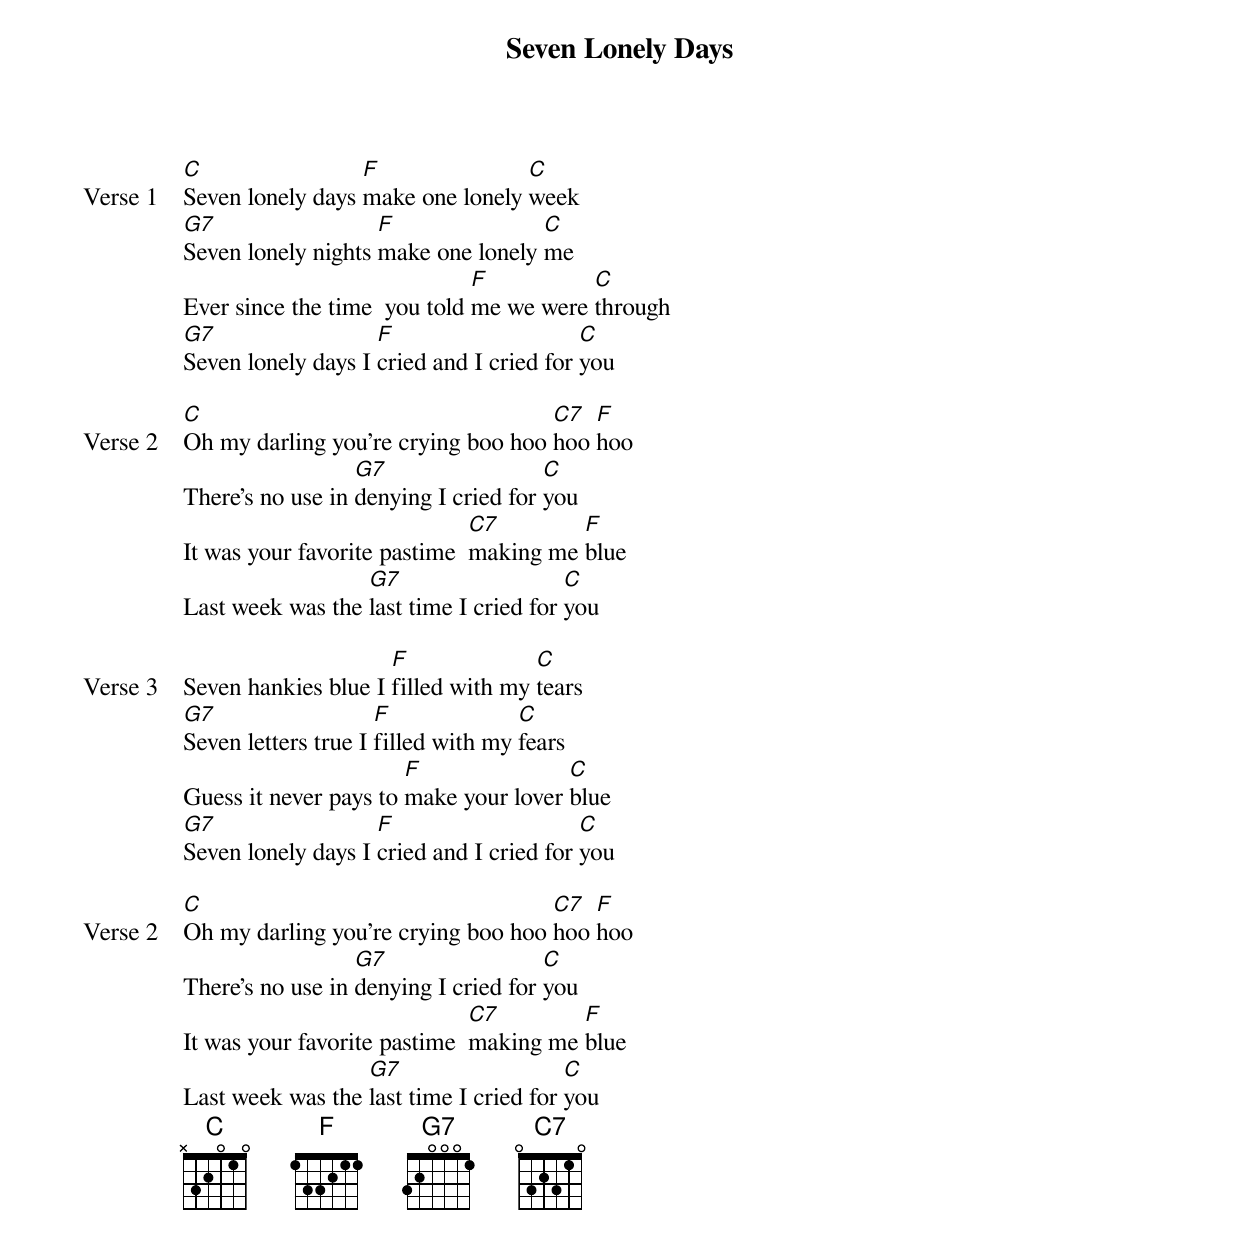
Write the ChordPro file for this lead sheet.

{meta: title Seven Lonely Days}
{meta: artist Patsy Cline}
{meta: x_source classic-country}
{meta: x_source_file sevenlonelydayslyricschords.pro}
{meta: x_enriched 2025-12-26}

{start_of_verse: Verse 1}
[C]Seven lonely days [F]make one lonely [C]week
[G7]Seven lonely nights [F]make one lonely [C]me
Ever since the time  you told [F]me we were [C]through
[G7]Seven lonely days I [F]cried and I cried for [C]you
{end_of_verse}

{start_of_verse: Verse 2}
[C]Oh my darling you're crying boo hoo [C7]hoo [F]hoo
There's no use in [G7]denying I cried for [C]you
It was your favorite pastime  [C7]making me [F]blue
Last week was the [G7]last time I cried for [C]you
{end_of_verse}

{start_of_verse: Verse 3}
Seven hankies blue I [F]filled with my [C]tears
[G7]Seven letters true I [F]filled with my [C]fears
Guess it never pays to [F]make your lover [C]blue
[G7]Seven lonely days I [F]cried and I cried for [C]you
{end_of_verse}

{start_of_verse: Verse 2}
[C]Oh my darling you're crying boo hoo [C7]hoo [F]hoo
There's no use in [G7]denying I cried for [C]you
It was your favorite pastime  [C7]making me [F]blue
Last week was the [G7]last time I cried for [C]you
{end_of_verse}
